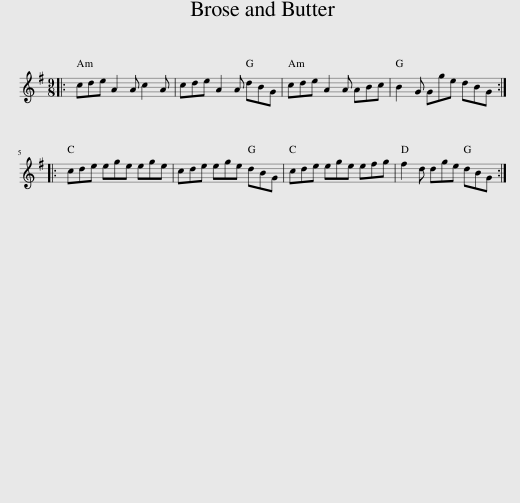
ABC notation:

X:1
L:1/8
M:9/8
I:linebreak $
K:G
V:1 treble
V:1
|: cde A2 A c2 A | cde A2 A dBG | cde A2 A ABc | B2 G Gge dBG ::$ cde ege ege | %5
 cde ege dBG | cde ege efg | f2 d dge dBG :| %8
